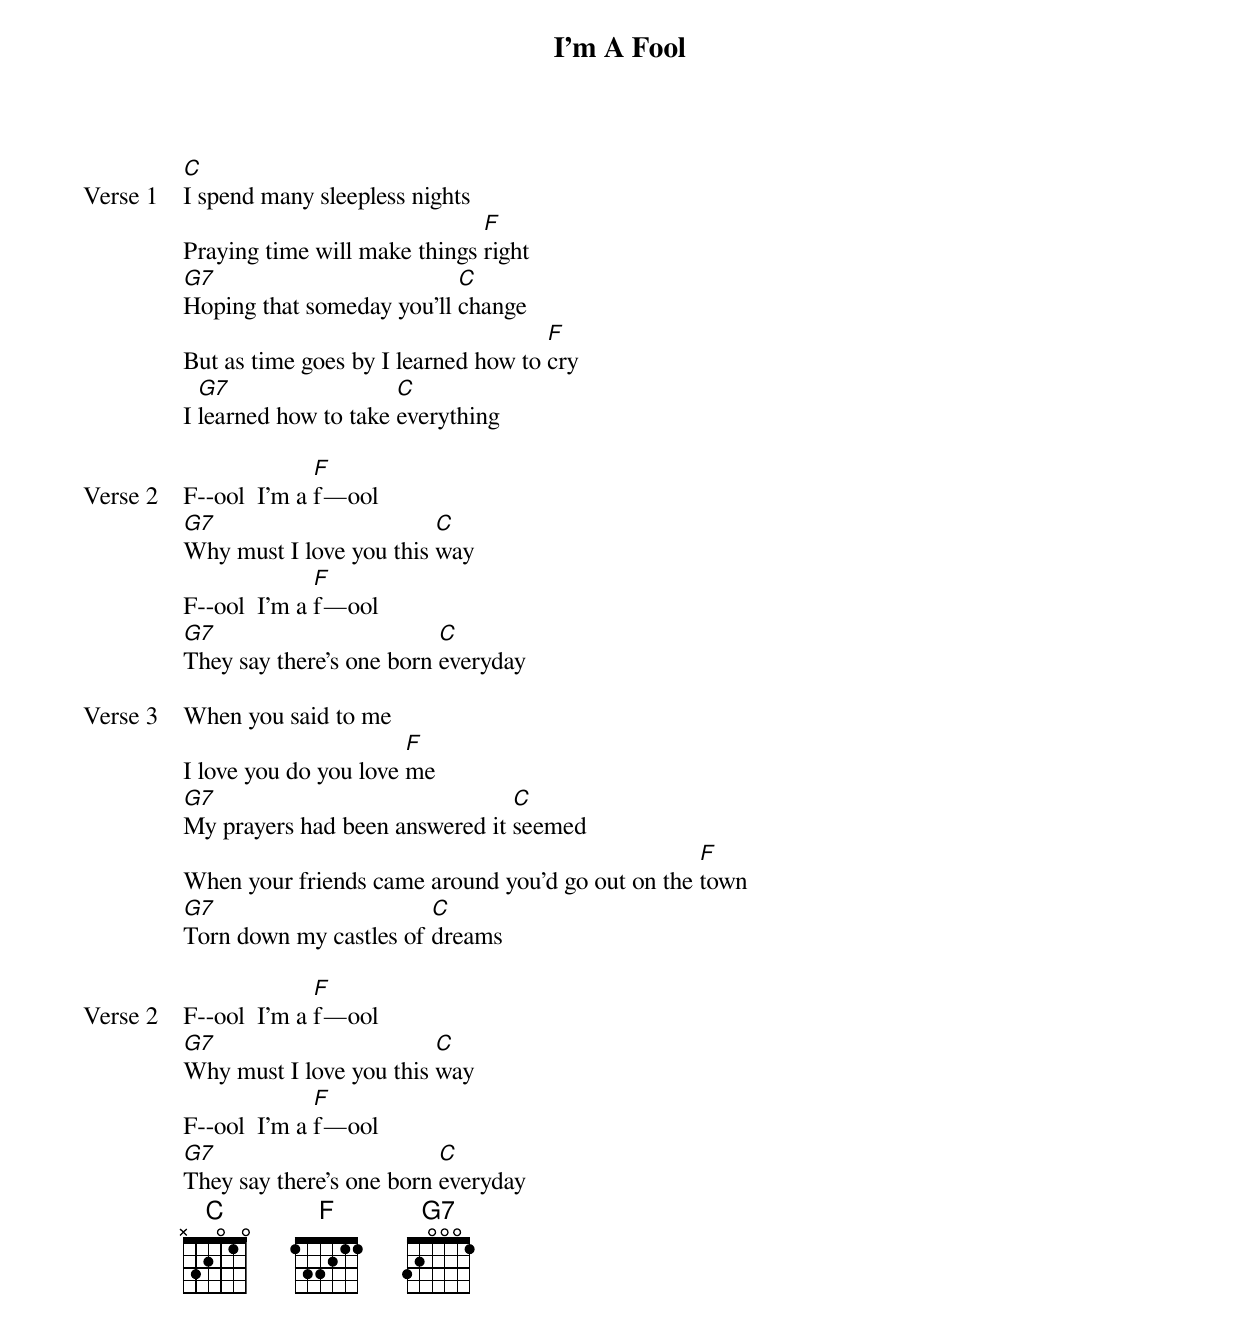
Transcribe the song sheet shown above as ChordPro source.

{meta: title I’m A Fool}
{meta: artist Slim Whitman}
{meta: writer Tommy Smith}

{start_of_verse: Verse 1}
[C]I spend many sleepless nights
Praying time will make things [F]right
[G7]Hoping that someday you’ll [C]change
But as time goes by I learned how to [F]cry
I [G7]learned how to take [C]everything
{end_of_verse}

{start_of_verse: Verse 2}
F--ool  I’m a [F]f—ool
[G7]Why must I love you this [C]way
F--ool  I’m a [F]f—ool
[G7]They say there’s one born [C]everyday
{end_of_verse}

{start_of_verse: Verse 3}
When you said to me
I love you do you love [F]me
[G7]My prayers had been answered it [C]seemed
When your friends came around you’d go out on the [F]town
[G7]Torn down my castles of [C]dreams
{end_of_verse}

{start_of_verse: Verse 2}
F--ool  I’m a [F]f—ool
[G7]Why must I love you this [C]way
F--ool  I’m a [F]f—ool
[G7]They say there’s one born [C]everyday
{end_of_verse}
